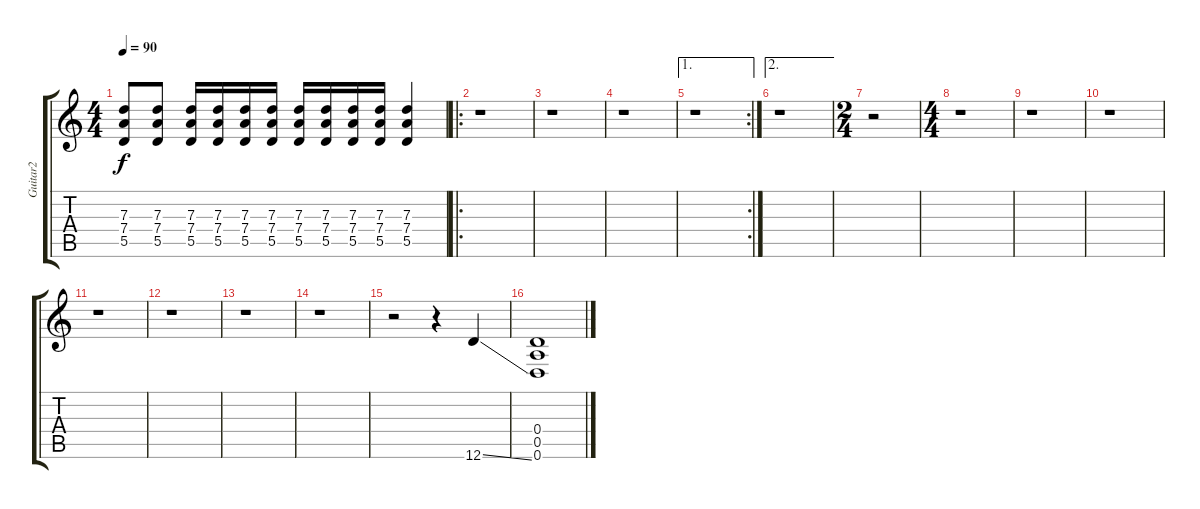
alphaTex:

\track ("Guitar2" "Guitar2") {instrument overdrivenguitar}
\staff {score tabs}
\tuning (E4 B3 G3 D3 A2 D2) {hide}
\ts (4 4)
\tempo 90
\clef g2
\ks c
(7.3 7.4 5.5).8{dy f} (7.3 7.4 5.5).8 (7.3 7.4 5.5).16 (7.3 7.4 5.5).16 (7.3 7.4 5.5).16 (7.3 7.4 5.5).16 (7.3 7.4 5.5).16 (7.3 7.4 5.5).16 (7.3 7.4 5.5).16 (7.3 7.4 5.5).16 (7.3 7.4 5.5).4 |
\ro
r.1 |
r.1 |
r.1 |
\ae 1
\rc 2
r.1 |
\ae 2
r.1 |
\ts (2 4)
r.2 |
\ts (4 4)
r.1 |
r.1 |
r.1 |
r.1 |
r.1 |
r.1 |
r.1 |
r.2 r.4 12.6{ss}.4 |
(0.4 0.5 0.6).1
